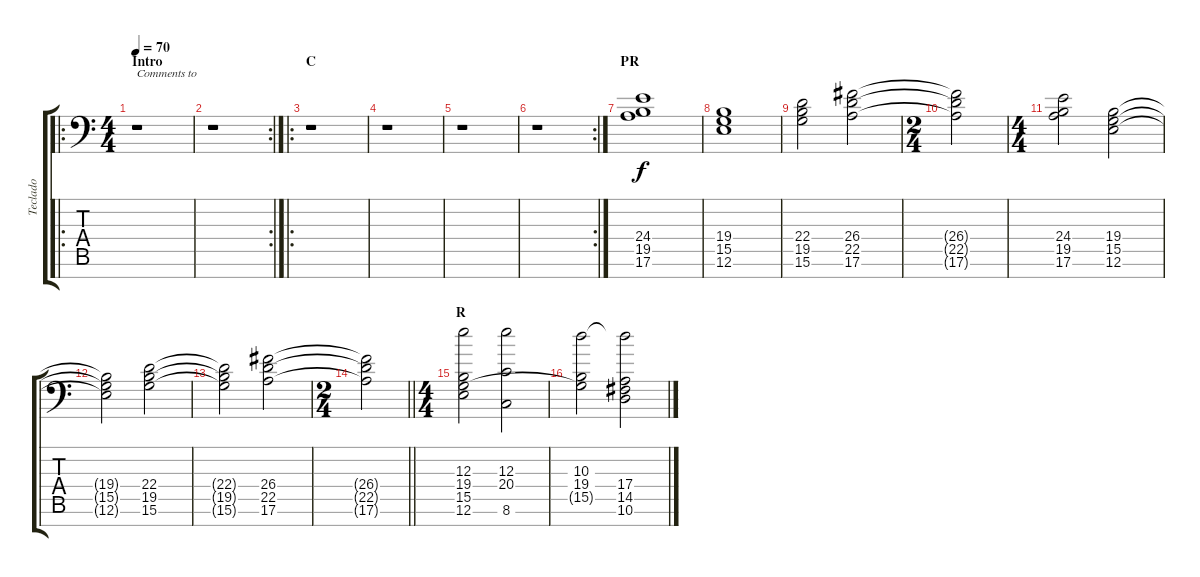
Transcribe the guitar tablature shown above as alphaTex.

\track ("Teclado" "Teclado") {instrument tremolostrings}
\staff {score tabs}
\tuning (E4 E4 E4 E2 E2 E2 E1) {hide}
\ro
\ts (4 4)
\section ("" "Intro")
\tempo 70
\clef f4
\ks c
r.1{txt "Comments to" dy f instrument tremolostrings} |
\rc 2
r.1 |
\ro
\section ("" "C")
r.1 |
r.1 |
r.1 |
\rc 2
r.1 |
\section ("" "PR")
(24.4 19.5 17.6).1 |
(19.4 15.5 12.6).1 |
(22.4 19.5 15.6).2 (26.4 22.5 17.6).2 |
\ts (2 4)
(26.4{t} 22.5{t} 17.6{t}).2 |
\ts (4 4)
(24.4 19.5 17.6).2 (19.4 15.5 12.6).2 |
(19.4{t} 15.5{t} 12.6{t}).2 (22.4 19.5 15.6).2 |
(22.4{t} 19.5{t} 15.6{t}).2 (26.4 22.5 17.6).2 |
\ts (2 4)
\barLineRight lightlight
(26.4{t} 22.5{t} 17.6{t}).2 |
\ts (4 4)
\section ("" "R")
(12.3 19.4 15.5 12.6).2 (12.3 20.4 8.6).2 |
(10.3 19.4 15.5{t}).2 (10.3{t} 17.4 14.5 10.6).2
